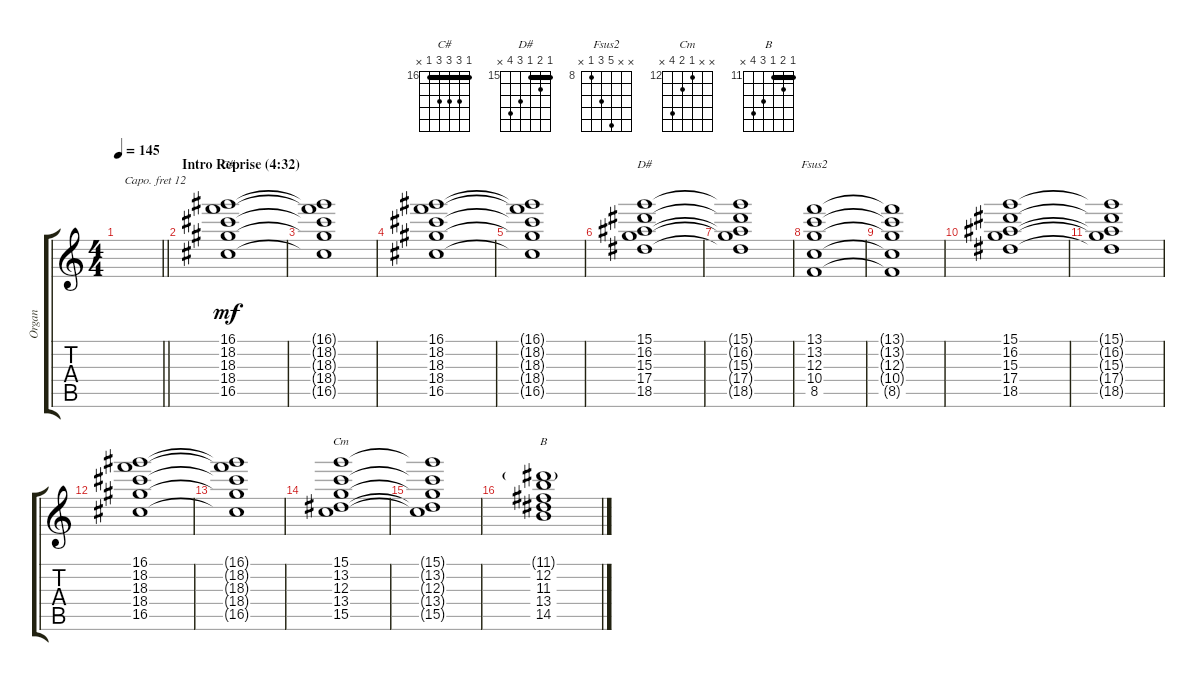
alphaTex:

\track ("Organ" "Organ") {instrument rockorgan}
\staff {score tabs}
\capo 12
\tuning (E4 B3 G3 D3 A2 E2) {hide}
\chord ("C#" 16 18 18 18 16 x) {firstfret 16 barre 16}
\chord ("D#" 15 16 15 17 18 x) {firstfret 15 barre 15}
\chord ("Fsus2" x x 12 10 8 x) {firstfret 8}
\chord ("Cm" x x 12 13 15 x) {firstfret 12}
\chord ("B" 11 12 11 13 14 x) {firstfret 11 barre 11}
\ts (4 4)
\tempo 145
\clef g2
\barLineRight lightlight
\ks c
|
\section ("" "Intro Reprise (4:32)")
(16.1 18.2 18.3 18.4 16.5).1{ch "C#" dy mf} |
(16.1{t} 18.2{t} 18.3{t} 18.4{t} 16.5{t}).1 |
(16.1 18.2 18.3 18.4 16.5).1 |
(16.1{t} 18.2{t} 18.3{t} 18.4{t} 16.5{t}).1 |
(15.1 16.2 15.3 17.4 18.5).1{ch "D#"} |
(15.1{t} 16.2{t} 15.3{t} 17.4{t} 18.5{t}).1 |
(13.1 13.2 12.3 10.4 8.5).1{ch "Fsus2"} |
(13.1{t} 13.2{t} 12.3{t} 10.4{t} 8.5{t}).1 |
(15.1 16.2 15.3 17.4 18.5).1 |
(15.1{t} 16.2{t} 15.3{t} 17.4{t} 18.5{t}).1 |
(16.1 18.2 18.3 18.4 16.5).1 |
(16.1{t} 18.2{t} 18.3{t} 18.4{t} 16.5{t}).1 |
(15.1 13.2 12.3 13.4 15.5).1{ch "Cm"} |
(15.1{t} 13.2{t} 12.3{t} 13.4{t} 15.5{t}).1 |
(11.1{g} 12.2 11.3 13.4 14.5).1{ch "B"}
